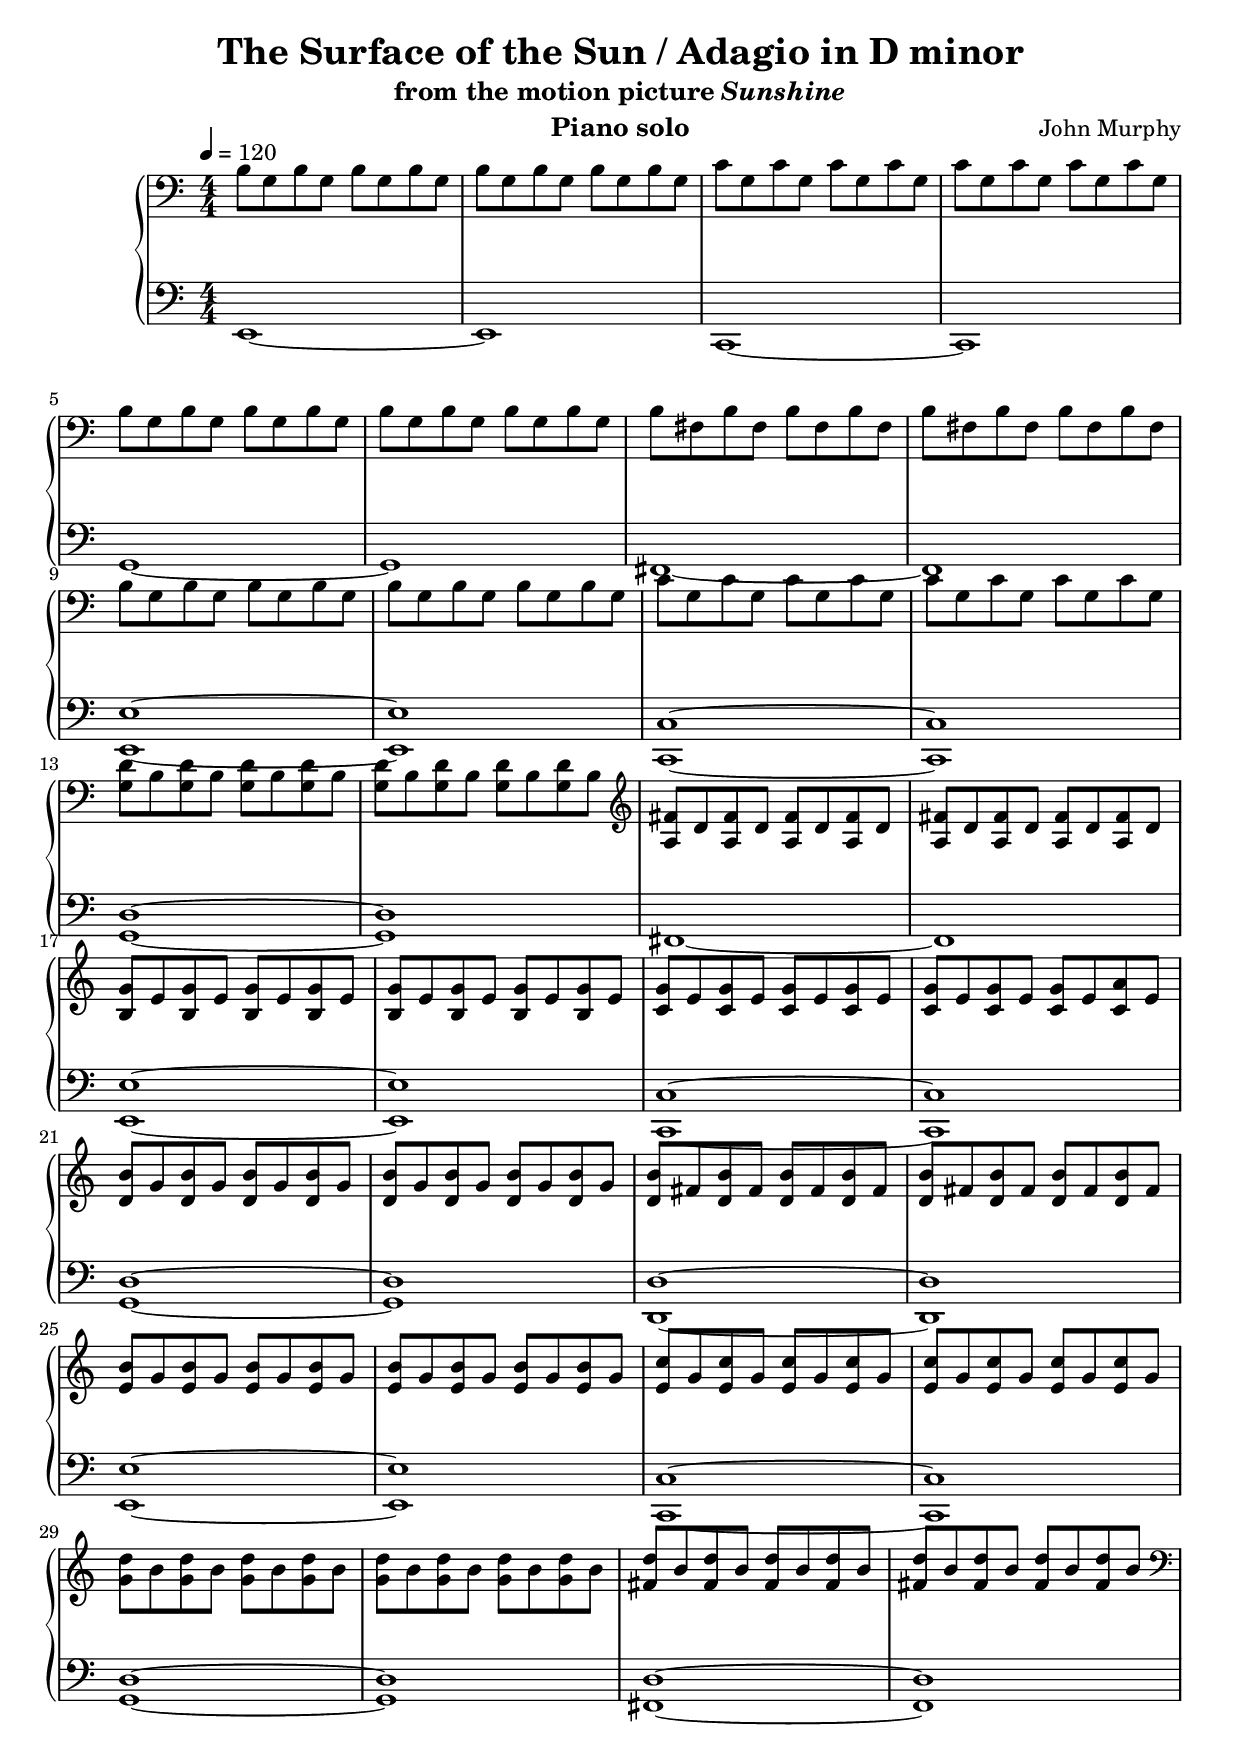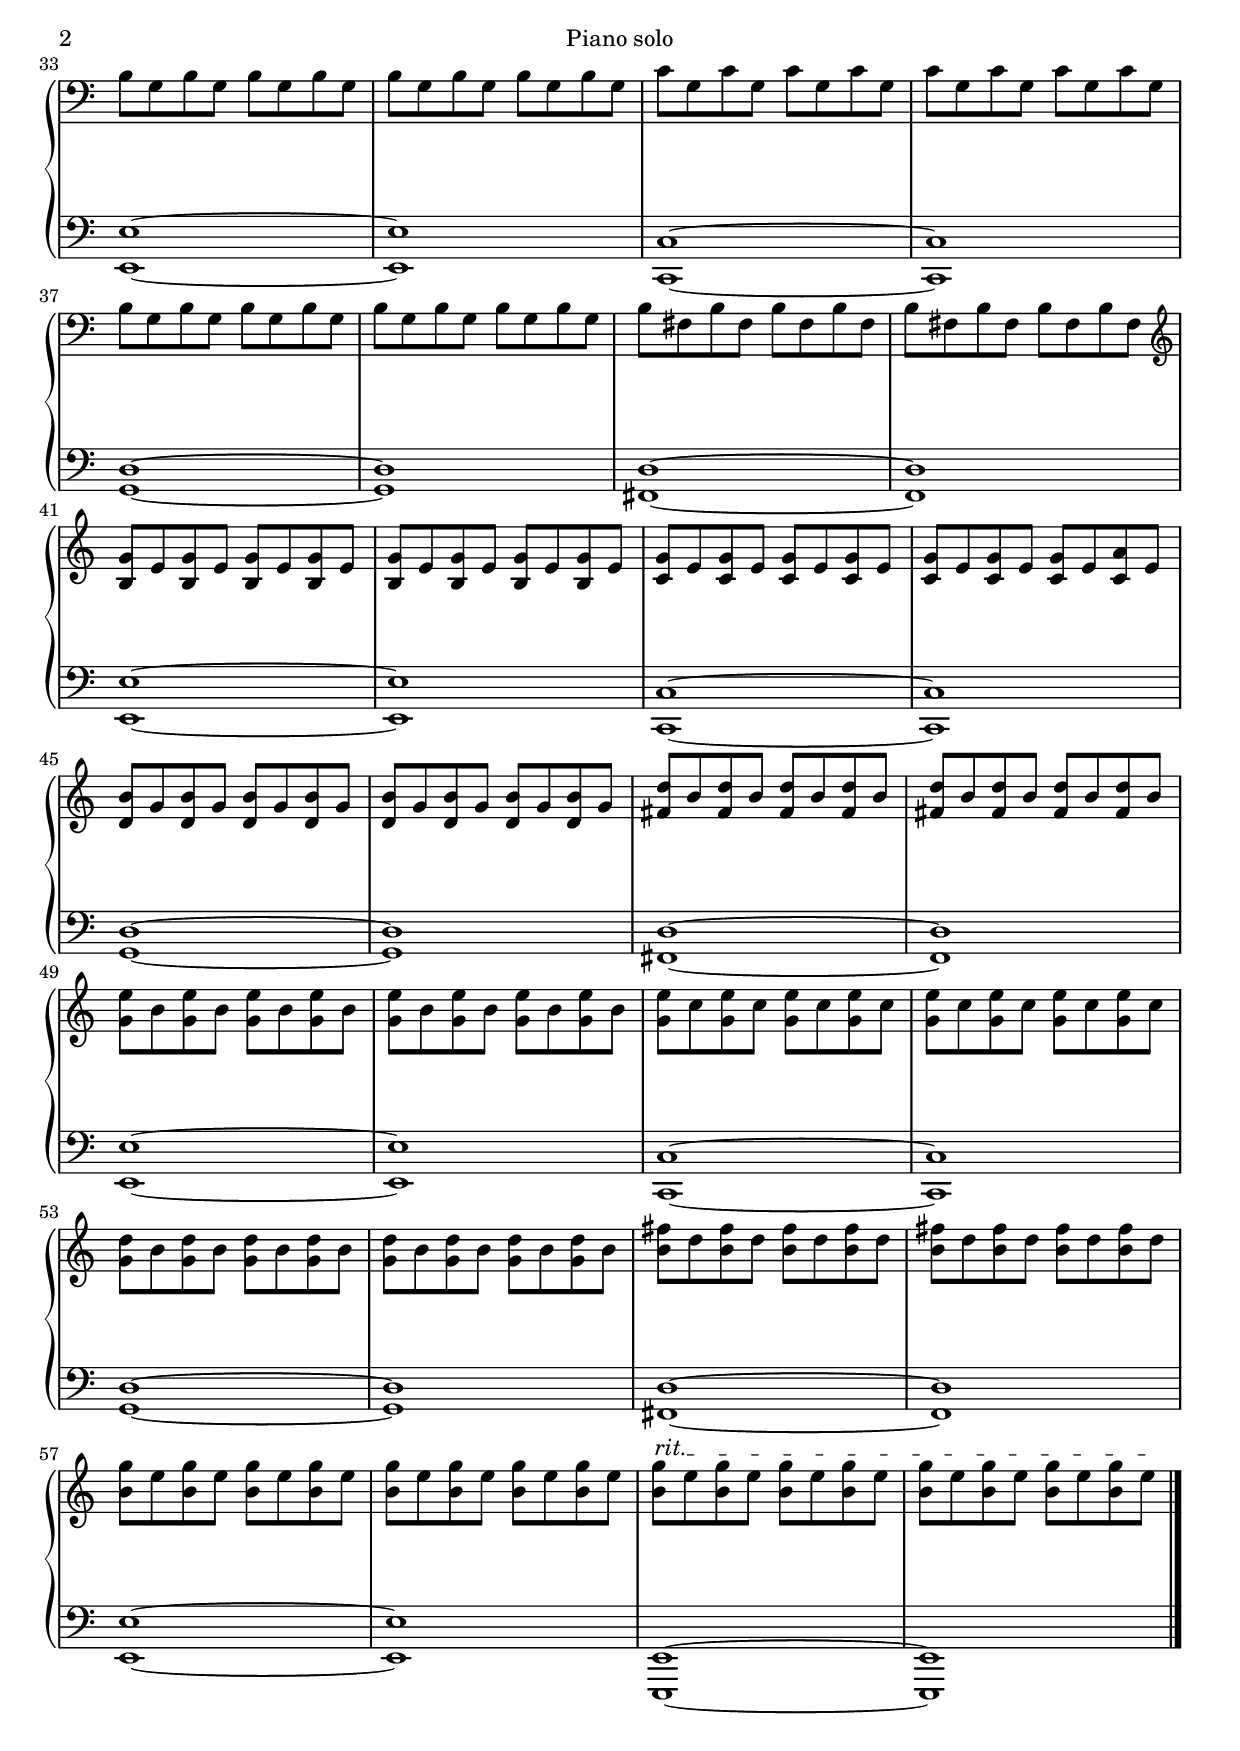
\version "2.12.2"

\header {
  title = "The Surface of the Sun / Adagio in D minor"
  subtitle = \markup { "from the motion picture" \italic "Sunshine" }
  composer = "John Murphy"
  instrument = "Piano solo"
}

global = {
  \tempo 4 = 120
  \key c \major
  \time 4/4
  \numericTimeSignature
}

upper = \relative c' {
  \clef bass
  b8 g b g b g b g
  b g b g b g b g
  c g c g c g c g
  c g c g c g c g
  \break

  b g b g b g b g
  b g b g b g b g
  b fis b fis b fis b fis
  b fis b fis b fis b fis
  \break

  b g b g b g b g
  b g b g b g b g
  c g c g c g c g
  c g c g c g c g
  \break

  <g d'> b <g d'> b <g d'> b <g d'> b
  <g d'> b <g d'> b <g d'> b <g d'> b
  \clef treble
  <a fis'> d <a fis'> d <a fis'> d <a fis'> d
  <a fis'> d <a fis'> d <a fis'> d <a fis'> d
  \break

  <b g'> e <b g'> e <b g'> e <b g'> e
  <b g'> e <b g'> e <b g'> e <b g'> e
  <c g'> e <c g'> e <c g'> e <c g'> e
  <c g'> e <c g'> e <c g'> e <c a'> e
  \break

  <d b'> g <d b'> g <d b'> g <d b'> g
  <d b'> g <d b'> g <d b'> g <d b'> g
  <d b'> fis <d b'> fis <d b'> fis <d b'> fis
  <d b'> fis <d b'> fis <d b'> fis <d b'> fis
  \break

  <e b'> g <e b'> g <e b'> g <e b'> g
  <e b'> g <e b'> g <e b'> g <e b'> g
  <e c'> g <e c'> g <e c'> g <e c'> g
  <e c'> g <e c'> g <e c'> g <e c'> g
  \break

  <g d'> b <g d'> b <g d'> b <g d'> b
  <g d'> b <g d'> b <g d'> b <g d'> b
  <fis d'> b <fis d'> b <fis d'> b <fis d'> b
  <fis d'> b <fis d'> b <fis d'> b <fis d'> b
  \clef bass
  \break

  b, g b g b g b g
  b g b g b g b g
  c g c g c g c g
  c g c g c g c g
  \break

  b g b g b g b g
  b g b g b g b g
  b fis b fis b fis b fis
  b fis b fis b fis b fis
  \clef treble
  \break

  <b g'> e <b g'> e <b g'> e <b g'> e
  <b g'> e <b g'> e <b g'> e <b g'> e
  <c g'> e <c g'> e <c g'> e <c g'> e
  <c g'> e <c g'> e <c g'> e <c a'> e
  \break

  <d b'> g <d b'> g <d b'> g <d b'> g
  <d b'> g <d b'> g <d b'> g <d b'> g
  <fis d'> b <fis d'> b <fis d'> b <fis d'> b
  <fis d'> b <fis d'> b <fis d'> b <fis d'> b
  \break

  <g e'> b <g e'> b <g e'> b <g e'> b
  <g e'> b <g e'> b <g e'> b <g e'> b
  <g e'> c <g e'> c <g e'> c <g e'> c
  <g e'> c <g e'> c <g e'> c <g e'> c
  \break

  <g d'> b <g d'> b <g d'> b <g d'> b
  <g d'> b <g d'> b <g d'> b <g d'> b
  <b fis'> d <b fis'> d <b fis'> d <b fis'> d
  <b fis'> d <b fis'> d <b fis'> d <b fis'> d
  \break

  <b g'> e <b g'> e <b g'> e <b g'> e
  <b g'> e <b g'> e <b g'> e <b g'> e
  \override TextSpanner #'(bound-details left text) = "rit."
  <b g'>^\startTextSpan e <b g'> e <b g'> e <b g'> e
  <b g'> e <b g'> e <b g'> e <b g'> e\stopTextSpan
  \bar "|."
}

lower = \relative c, {
  \clef bass
  e1~
  e
  c~
  c

  g'~
  g
  fis~
  fis

  <e e'>~
  <e e'>
  <c c'>~
  <c c'>

  <g' d'>~
  <g d'>
  fis~
  fis

  <e e'>~
  <e e'>
  <c c'>~
  <c c'>

  <g' d'>~
  <g d'>
  <d d'>~
  <d d'>

  <e e'>~
  <e e'>
  <c c'>~
  <c c'>

  <g' d'>~
  <g d'>
  <fis d'>~
  <fis d'>

  <e e'>~
  <e e'>
  <c c'>~
  <c c'>

  <g' d'>~
  <g d'>
  <fis d'>~
  <fis d'>

  <e e'>~
  <e e'>
  <c c'>~
  <c c'>

  <g' d'>~
  <g d'>
  <fis d'>~
  <fis d'>

  <e e'>~
  <e e'>
  <c c'>~
  <c c'>

  <g' d'>~
  <g d'>
  <fis d'>~
  <fis d'>

  <e e'>~
  <e e'>
  <e, e'>~
  <e e'>
}

dynamics = {
  s1*58
  s8\> s8*14 s8\!
}

pedal = {
}

\score {
  \new PianoStaff = "PianoStaff_pf" <<
    \new Staff = "Staff_pfUpper" << \global \upper >>
    \new Dynamics = "Dynamics_pf" \dynamics
    \new Staff = "Staff_pfLower" << \global \lower >>
    \new Dynamics = "pedal" \pedal
  >>

  \layout {
    % define Dynamics context
    \context {
      \type "Engraver_group"
      \name Dynamics
      \alias Voice
      \consists "Output_property_engraver"
      \consists "Piano_pedal_engraver"
      \consists "Script_engraver"
      \consists "New_dynamic_engraver"
      \consists "Dynamic_align_engraver"
      \consists "Text_engraver"
      \consists "Skip_event_swallow_translator"
      \consists "Axis_group_engraver"

      pedalSustainStrings = #'("Ped." "*Ped." "*")
      pedalUnaCordaStrings = #'("una corda" "" "tre corde")
      \override DynamicLineSpanner #'Y-offset = #0
      \override TextScript #'font-shape = #'italic
      \override VerticalAxisGroup #'minimum-Y-extent = #'(-1 . 1)
    }
    % modify PianoStaff context to accept Dynamics context
    \context {
      \PianoStaff
      \accepts Dynamics
    }
  }
}

\score {
  \unfoldRepeats {
    \new PianoStaff = "PianoStaff_pf" <<
      \new Staff = "Staff_pfUpper" << \global \upper \dynamics \pedal >>
      \new Staff = "Staff_pfLower" << \global \lower \dynamics \pedal >>
    >>
  }
  \midi {
    % the following is a workaround to prevent multiple voices from being
    % lumped into the same channel, which would inhibit overlapping notes
    \context {
      \Staff \remove "Staff_performer"
    }
    \context {
      \Voice \consists "Staff_performer"
    }
  }
}
